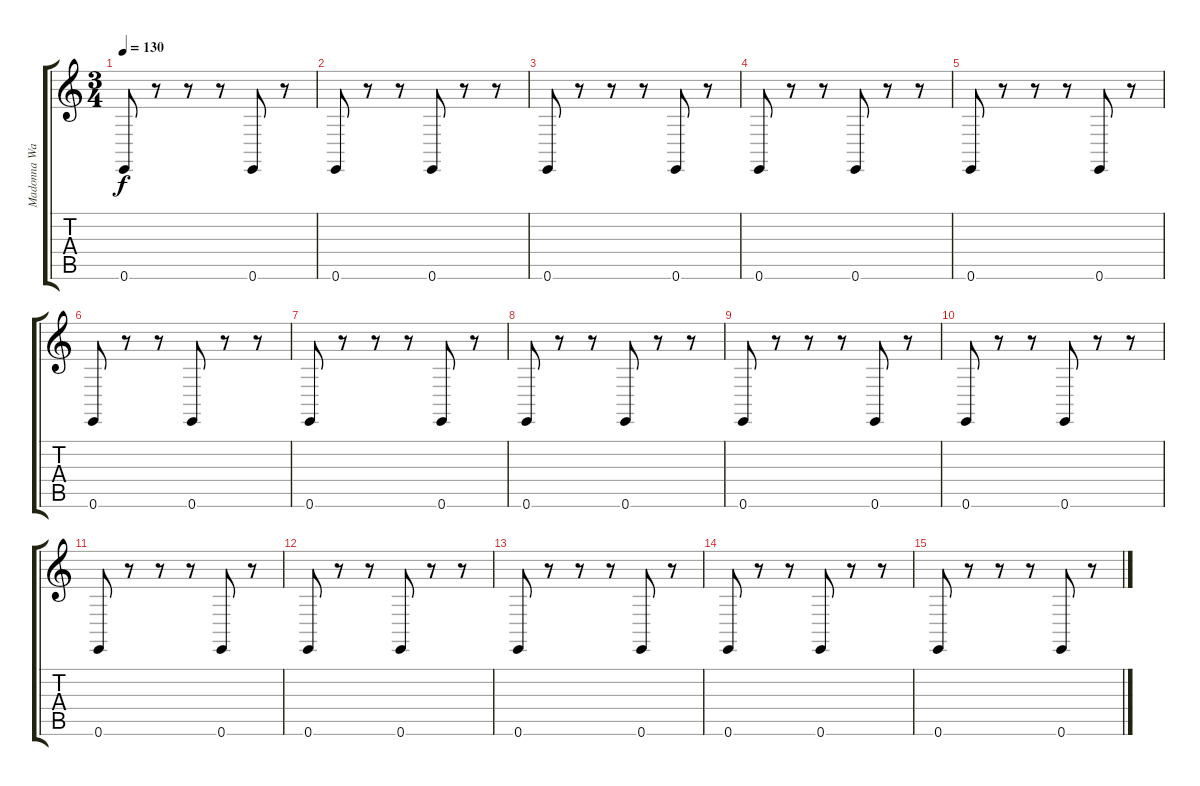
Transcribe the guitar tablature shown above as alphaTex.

\track ("Madonna Wayne Gacy (Pogo)" "Madonna Wa") {instrument tenorsax}
\staff {score tabs}
\tuning (E4 B3 G3 D3 A2 E2) {hide}
\ts (3 4)
\tempo 130
\clef g2
\ks c
0.6.8{dy f} r.8 r.8 r.8 0.6.8 r.8 |
0.6.8 r.8 r.8 0.6.8 r.8 r.8 |
0.6.8 r.8 r.8 r.8 0.6.8 r.8 |
0.6.8 r.8 r.8 0.6.8 r.8 r.8 |
0.6.8 r.8 r.8 r.8 0.6.8 r.8 |
0.6.8 r.8 r.8 0.6.8 r.8 r.8 |
0.6.8 r.8 r.8 r.8 0.6.8 r.8 |
0.6.8 r.8 r.8 0.6.8 r.8 r.8 |
0.6.8 r.8 r.8 r.8 0.6.8 r.8 |
0.6.8 r.8 r.8 0.6.8 r.8 r.8 |
0.6.8 r.8 r.8 r.8 0.6.8 r.8 |
0.6.8 r.8 r.8 0.6.8 r.8 r.8 |
0.6.8 r.8 r.8 r.8 0.6.8 r.8 |
0.6.8 r.8 r.8 0.6.8 r.8 r.8 |
0.6.8 r.8 r.8 r.8 0.6.8 r.8
